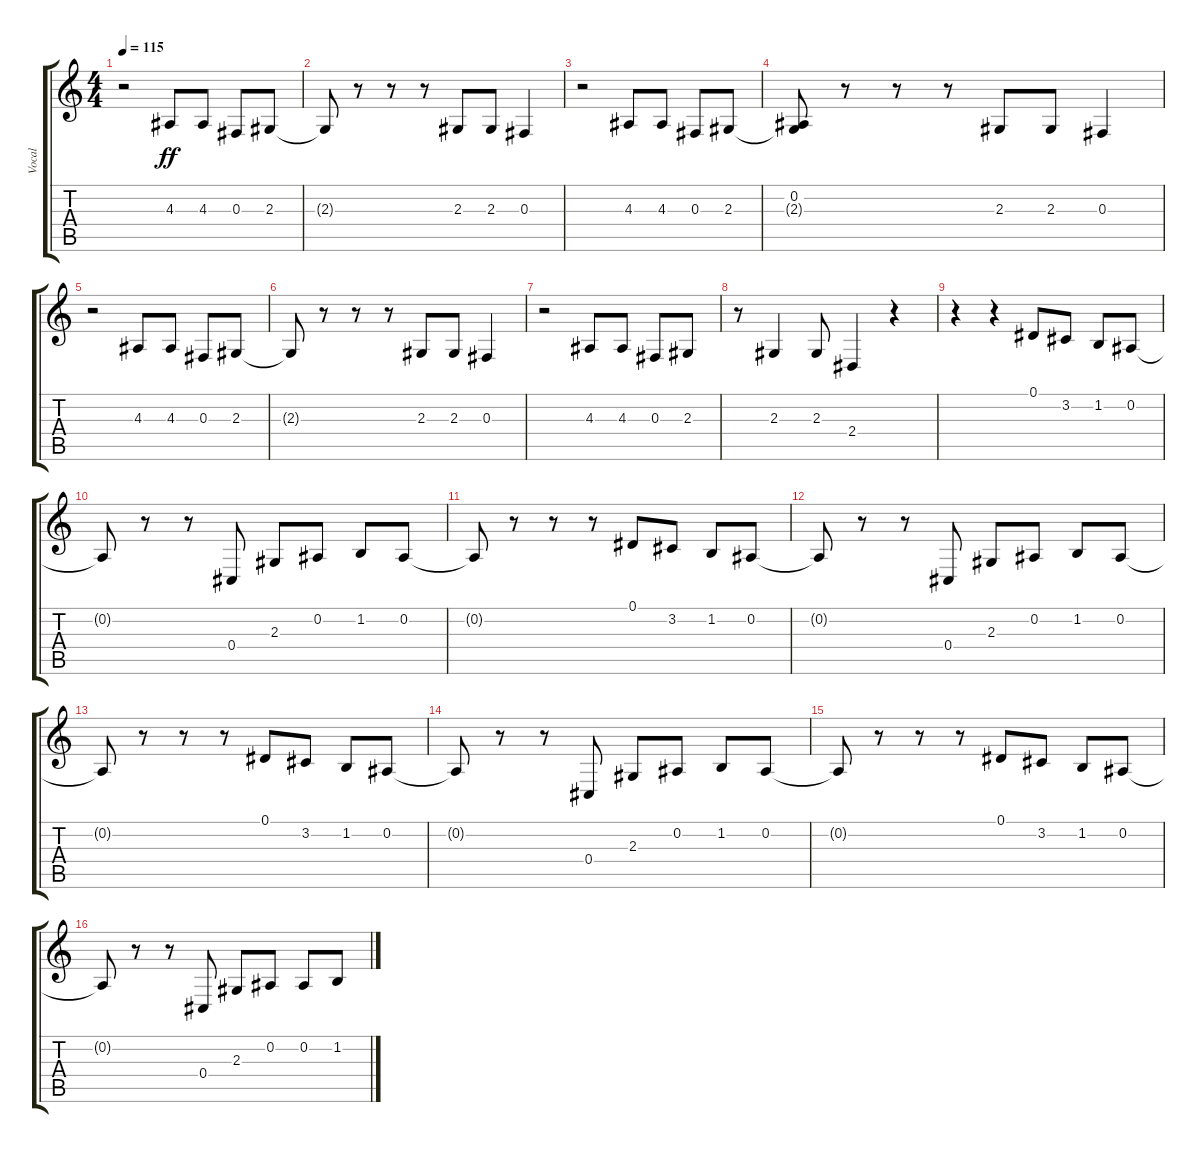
\track ("Vocal" "Vocal") {instrument tenorsax}
\staff {score tabs}
\tuning (Eb4 Bb3 Gb3 Db3 Ab2 Eb2) {hide}
\ts (4 4)
\tempo 115
\clef g2
\ks c
r.2{dy ff} 4.3.8 4.3.8 0.3.8 2.3.8 |
2.3{t}.8 r.8 r.8 r.8 2.3.8 2.3.8 0.3.4 |
r.2 4.3.8 4.3.8 0.3.8 2.3.8 |
(0.2 2.3{t}).8 r.8 r.8 r.8 2.3.8 2.3.8 0.3.4 |
r.2 4.3.8 4.3.8 0.3.8 2.3.8 |
2.3{t}.8 r.8 r.8 r.8 2.3.8 2.3.8 0.3.4 |
r.2 4.3.8 4.3.8 0.3.8 2.3.8 |
r.8 2.3.4 2.3.8 2.4.4 r.4 |
r.4 r.4 0.1.8 3.2.8 1.2.8 0.2.8 |
0.2{t}.8 r.8 r.8 0.4.8 2.3.8 0.2.8 1.2.8 0.2.8 |
0.2{t}.8 r.8 r.8 r.8 0.1.8 3.2.8 1.2.8 0.2.8 |
0.2{t}.8 r.8 r.8 0.4.8 2.3.8 0.2.8 1.2.8 0.2.8 |
0.2{t}.8 r.8 r.8 r.8 0.1.8 3.2.8 1.2.8 0.2.8 |
0.2{t}.8 r.8 r.8 0.4.8 2.3.8 0.2.8 1.2.8 0.2.8 |
0.2{t}.8 r.8 r.8 r.8 0.1.8 3.2.8 1.2.8 0.2.8 |
0.2{t}.8 r.8 r.8 0.4.8 2.3.8 0.2.8 0.2.8 1.2.8
